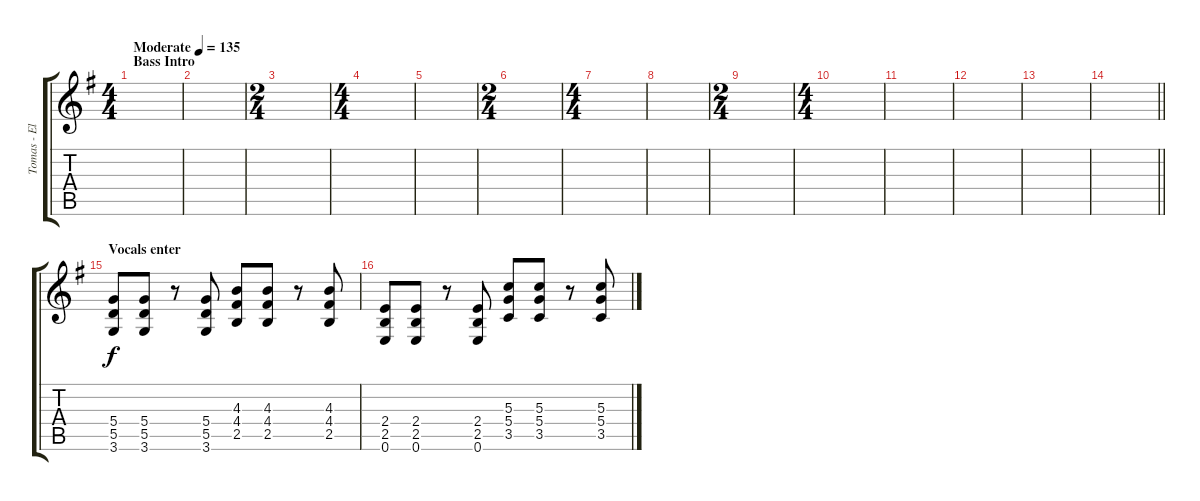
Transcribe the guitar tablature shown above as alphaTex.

\track ("Tomas - Elec. Guitar" "Tomas - El") {instrument electricguitarclean}
\staff {score tabs}
\tuning (E4 B3 G3 D3 A2 E2) {hide}
\ts (4 4)
\section ("" "Bass Intro")
\tempo (135 "Moderate")
\clef g2
\ks g
|
|
\ts (2 4)
|
\ts (4 4)
|
|
\ts (2 4)
|
\ts (4 4)
|
|
\ts (2 4)
|
\ts (4 4)
|
|
|
|
\barLineRight lightlight
|
\section ("" "Vocals enter")
(5.4 5.5 3.6).8 (5.4 5.5 3.6).8 r.8 (5.4 5.5 3.6).8 (4.3 4.4 2.5).8 (4.3 4.4 2.5).8 r.8 (4.3 4.4 2.5).8 |
(2.4 2.5 0.6).8 (2.4 2.5 0.6).8 r.8 (2.4 2.5 0.6).8 (5.3 5.4 3.5).8 (5.3 5.4 3.5).8 r.8 (5.3 5.4 3.5).8
